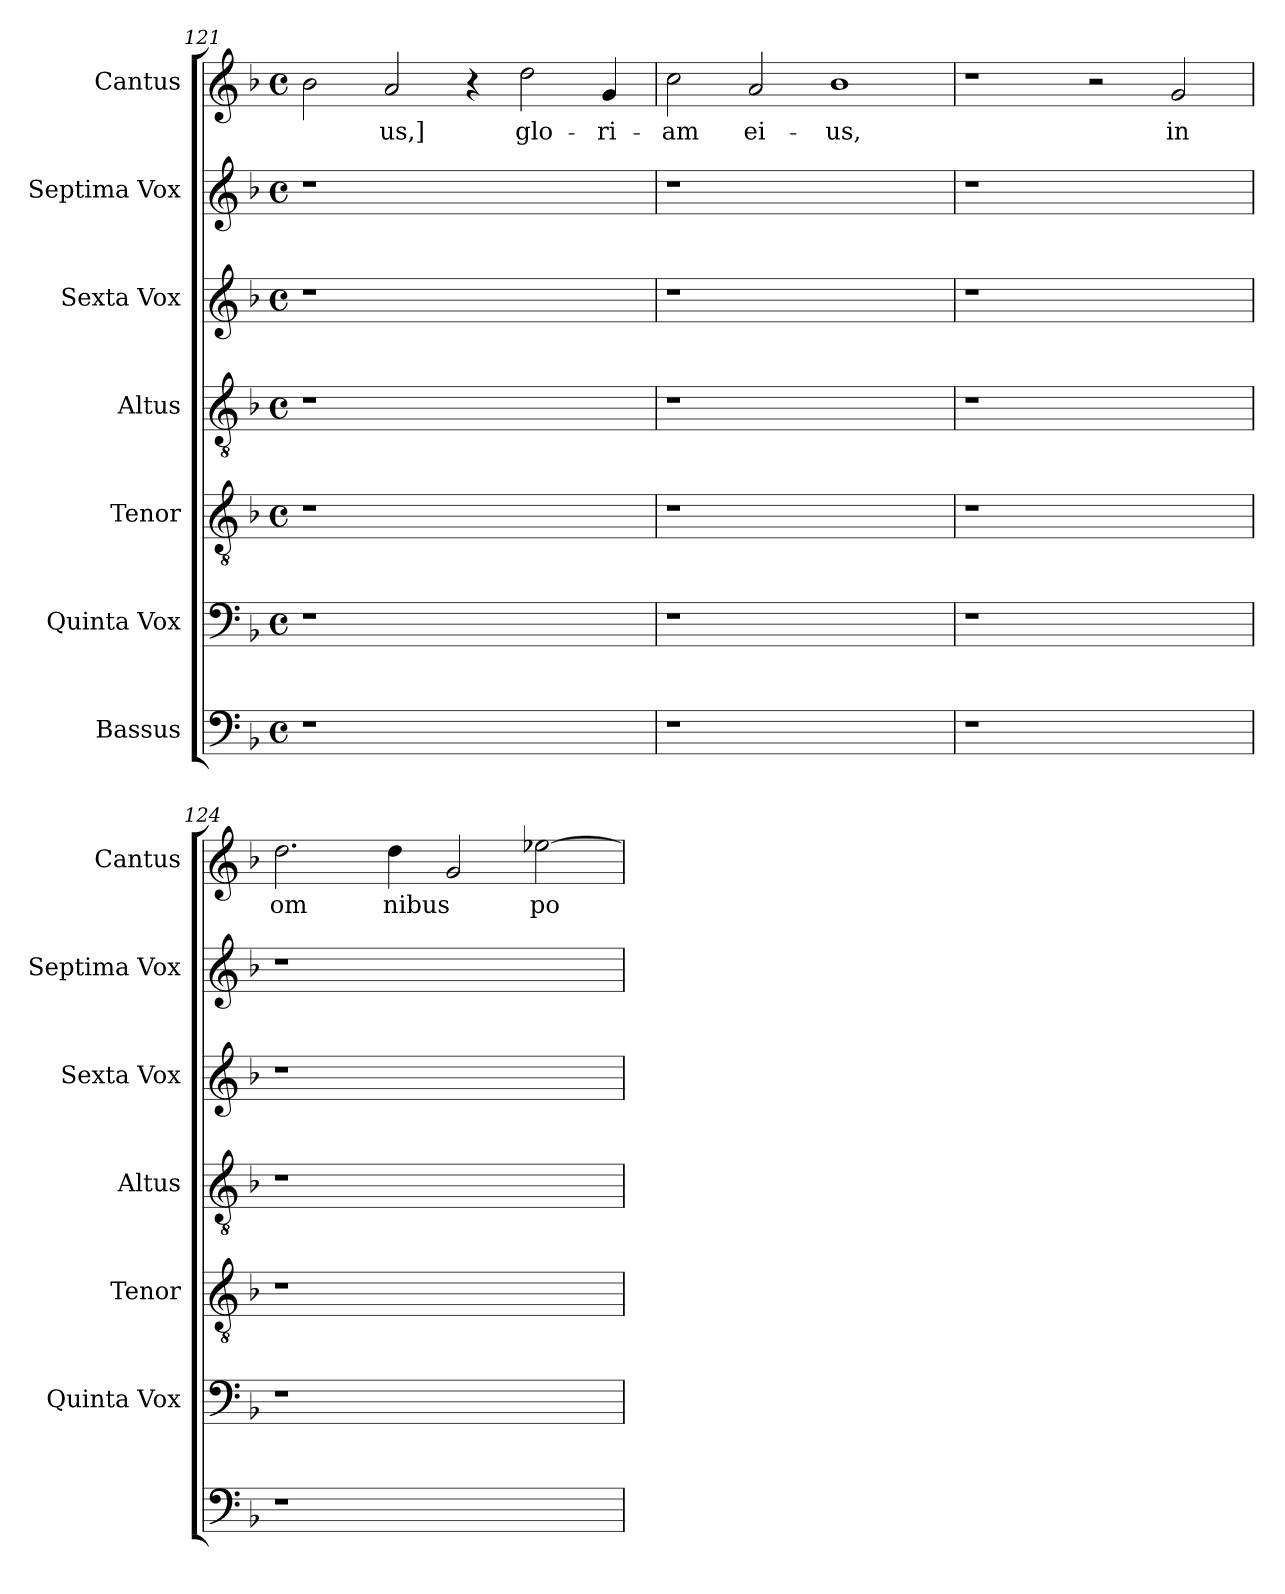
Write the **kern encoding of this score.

**kern	**kern	**kern	**kern	**kern	**kern	**kern	**text
*part7	*part6	*part5	*part4	*part3	*part2	*part1	*part1
*staff7	*staff6	*staff5	*staff4	*staff3	*staff2	*staff1	*staff1
*I"Bassus	*I"Quinta Vox	*I"Tenor	*I"Altus	*I"Sexta Vox	*I"Septima Vox	*I"Cantus	*
*	*I'Quinta Vox	*I'Tenor	*I'Altus	*I'Sexta Vox	*I'Septima Vox	*I'Cantus	*
*clefF4	*clefF4	*clefGv2	*clefGv2	*clefG2	*clefG2	*clefG2	*
*k[b-]	*k[b-]	*k[b-]	*k[b-]	*k[b-]	*k[b-]	*k[b-]	*
*F:	*F:	*F:	*F:	*F:	*F:	*F:	*
*M4/4	*M4/4	*M4/4	*M4/4	*M4/4	*M4/4	*M4/4	*
*met(c)	*met(c)	*met(c)	*met(c)	*met(c)	*met(c)	*met(c)	*
=121	=121	=121	=121	=121	=121	=121	=121
1r	1r	1r	1r	1r	1r	2b-\	.
!	!	!	!	!	!	!	!LO:LY:b
.	.	.	.	.	.	2a/	-us,]
1ryy	1ryy	1ryy	1ryy	1ryy	1ryy	4r	.
!	!	!	!	!	!	!	!LO:LY:b
.	.	.	.	.	.	2dd\	glo-
!	!	!	!	!	!	!	!LO:LY:b
.	.	.	.	.	.	4g/	-ri-
=122	=122	=122	=122	=122	=122	=122	=122
!	!	!	!	!	!	!	!LO:LY:b
1r	1r	1r	1r	1r	1r	2cc\	-am
!	!	!	!	!	!	!	!LO:LY:b
.	.	.	.	.	.	2a/	ei-
!	!	!	!	!	!	!	!LO:LY:b
1ryy	1ryy	1ryy	1ryy	1ryy	1ryy	1b-	-us,
=123	=123	=123	=123	=123	=123	=123	=123
1r	1r	1r	1r	1r	1r	1r	.
1ryy	1ryy	1ryy	1ryy	1ryy	1ryy	2r	.
!	!	!	!	!	!	!	!LO:LY:b
.	.	.	.	.	.	2g/	in
!!LO:LB:g=z
=124	=124	=124	=124	=124	=124	=124	=124
!	!	!	!	!	!	!	!LO:LY:b
1r	1r	1r	1r	1r	1r	2.dd\	om
!	!	!	!	!	!	!	!LO:LY:b
.	.	.	.	.	.	4dd\	nibus
1ryy	1ryy	1ryy	1ryy	1ryy	1ryy	2g/	.
!	!	!	!	!	!	!	!LO:LY:b
.	.	.	.	.	.	[>2ee-X\	po
=	=	=	=	=	=	=	=
*-	*-	*-	*-	*-	*-	*-	*-
